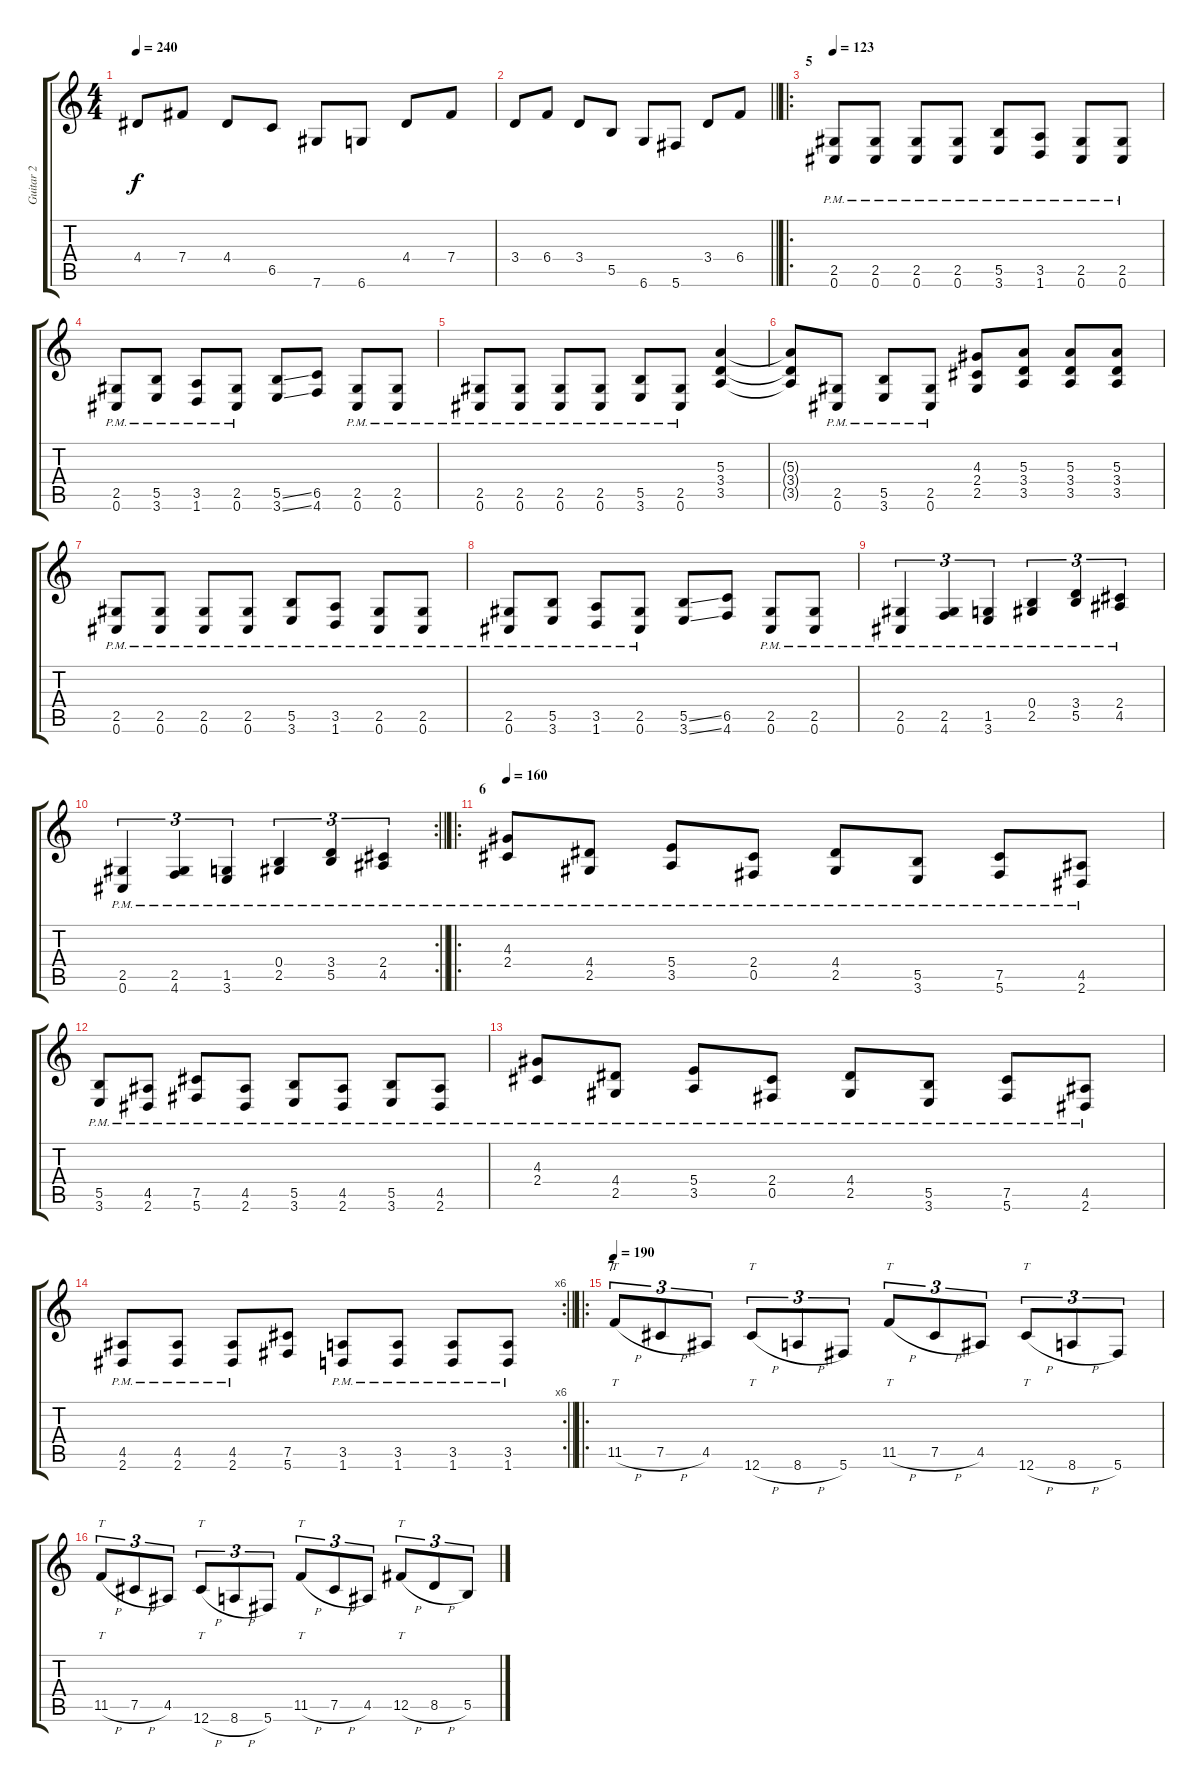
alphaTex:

\track ("Guitar 2" "Guitar 2") {instrument distortionguitar}
\staff {score tabs}
\tuning (Db4 Ab3 E3 B2 Gb2 Db2) {hide}
\ts (4 4)
\tempo 240
\clef g2
\ks c
4.4.8{dy f} 7.4.8 4.4.8 6.5.8 7.6.8 6.6.8 4.4.8 7.4.8 |
\barLineRight lightlight
3.4.8 6.4.8 3.4.8 5.5.8 6.6.8 5.6.8 3.4.8 6.4.8 |
\ro
\section ("" "5")
\tempo 123
(2.5{pm} 0.6{pm}).8 (2.5{pm} 0.6{pm}).8 (2.5{pm} 0.6{pm}).8 (2.5{pm} 0.6{pm}).8 (5.5{pm} 3.6{pm}).8 (3.5{pm} 1.6{pm}).8 (2.5{pm} 0.6{pm}).8 (2.5{pm} 0.6{pm}).8 |
(2.5{pm} 0.6{pm}).8 (5.5{pm} 3.6{pm}).8 (3.5{pm} 1.6{pm}).8 (2.5{pm} 0.6{pm}).8 (5.5{ss} 3.6{ss}).8 (6.5 4.6).8 (2.5{pm} 0.6{pm}).8 (2.5{pm} 0.6{pm}).8 |
(2.5{pm} 0.6{pm}).8 (2.5{pm} 0.6{pm}).8 (2.5{pm} 0.6{pm}).8 (2.5{pm} 0.6{pm}).8 (5.5{pm} 3.6{pm}).8 (2.5{pm} 0.6{pm}).8 (5.3 3.4 3.5).4 |
(5.3{t} 3.4{t} 3.5{t}).8 (2.5{pm} 0.6{pm}).8 (5.5{pm} 3.6{pm}).8 (2.5{pm} 0.6{pm}).8 (4.3 2.4 2.5).8 (5.3 3.4 3.5).8 (5.3 3.4 3.5).8 (5.3 3.4 3.5).8 |
(2.5{pm} 0.6{pm}).8 (2.5{pm} 0.6{pm}).8 (2.5{pm} 0.6{pm}).8 (2.5{pm} 0.6{pm}).8 (5.5{pm} 3.6{pm}).8 (3.5{pm} 1.6{pm}).8 (2.5{pm} 0.6{pm}).8 (2.5{pm} 0.6{pm}).8 |
(2.5{pm} 0.6{pm}).8 (5.5{pm} 3.6{pm}).8 (3.5{pm} 1.6{pm}).8 (2.5{pm} 0.6{pm}).8 (5.5{ss} 3.6{ss}).8 (6.5 4.6).8 (2.5{pm} 0.6{pm}).8 (2.5{pm} 0.6{pm}).8 |
(2.5{pm} 0.6{pm}).4{tu (3 2)} (2.5{pm} 4.6{pm}).4{tu (3 2)} (1.5{pm} 3.6{pm}).4{tu (3 2)} (0.4{pm} 2.5{pm}).4{tu (3 2)} (3.4{pm} 5.5{pm}).4{tu (3 2)} (2.4{pm} 4.5{pm}).4{tu (3 2)} |
\rc 2
\barLineRight lightlight
(2.5{pm} 0.6{pm}).4{tu (3 2)} (2.5{pm} 4.6{pm}).4{tu (3 2)} (1.5{pm} 3.6{pm}).4{tu (3 2)} (0.4{pm} 2.5{pm}).4{tu (3 2)} (3.4{pm} 5.5{pm}).4{tu (3 2)} (2.4{pm} 4.5{pm}).4{tu (3 2)} |
\ro
\section ("" "6")
\tempo 160
(4.3{pm} 2.4{pm}).8 (4.4{pm} 2.5{pm}).8 (5.4{pm} 3.5{pm}).8 (2.4{pm} 0.5{pm}).8 (4.4{pm} 2.5{pm}).8 (5.5{pm} 3.6{pm}).8 (7.5{pm} 5.6{pm}).8 (4.5{pm} 2.6{pm}).8 |
(5.5{pm} 3.6{pm}).8 (4.5{pm} 2.6{pm}).8 (7.5{pm} 5.6{pm}).8 (4.5{pm} 2.6{pm}).8 (5.5{pm} 3.6{pm}).8 (4.5{pm} 2.6{pm}).8 (5.5{pm} 3.6{pm}).8 (4.5{pm} 2.6{pm}).8 |
(4.3{pm} 2.4{pm}).8 (4.4{pm} 2.5{pm}).8 (5.4{pm} 3.5{pm}).8 (2.4{pm} 0.5{pm}).8 (4.4{pm} 2.5{pm}).8 (5.5{pm} 3.6{pm}).8 (7.5{pm} 5.6{pm}).8 (4.5{pm} 2.6{pm}).8 |
\rc 6
\barLineRight lightlight
(4.5{pm} 2.6{pm}).8 (4.5{pm} 2.6{pm}).8 (4.5{pm} 2.6{pm}).8 (7.5 5.6).8 (3.5{pm} 1.6{pm}).8 (3.5{pm} 1.6{pm}).8 (3.5{pm} 1.6{pm}).8 (3.5{pm} 1.6{pm}).8 |
\ro
\section ("" "7")
\tempo 190
11.5{h}.8{tt tu (3 2)} 7.5{h}.8{tu (3 2)} 4.5.8{tu (3 2)} 12.6{h}.8{tt tu (3 2)} 8.6{h}.8{tu (3 2)} 5.6.8{tu (3 2)} 11.5{h}.8{tt tu (3 2)} 7.5{h}.8{tu (3 2)} 4.5.8{tu (3 2)} 12.6{h}.8{tt tu (3 2)} 8.6{h}.8{tu (3 2)} 5.6.8{tu (3 2)} |
11.5{h}.8{tt tu (3 2)} 7.5{h}.8{tu (3 2)} 4.5.8{tu (3 2)} 12.6{h}.8{tt tu (3 2)} 8.6{h}.8{tu (3 2)} 5.6.8{tu (3 2)} 11.5{h}.8{tt tu (3 2)} 7.5{h}.8{tu (3 2)} 4.5.8{tu (3 2)} 12.5{h}.8{tt tu (3 2)} 8.5{h}.8{tu (3 2)} 5.5.8{tu (3 2)}
